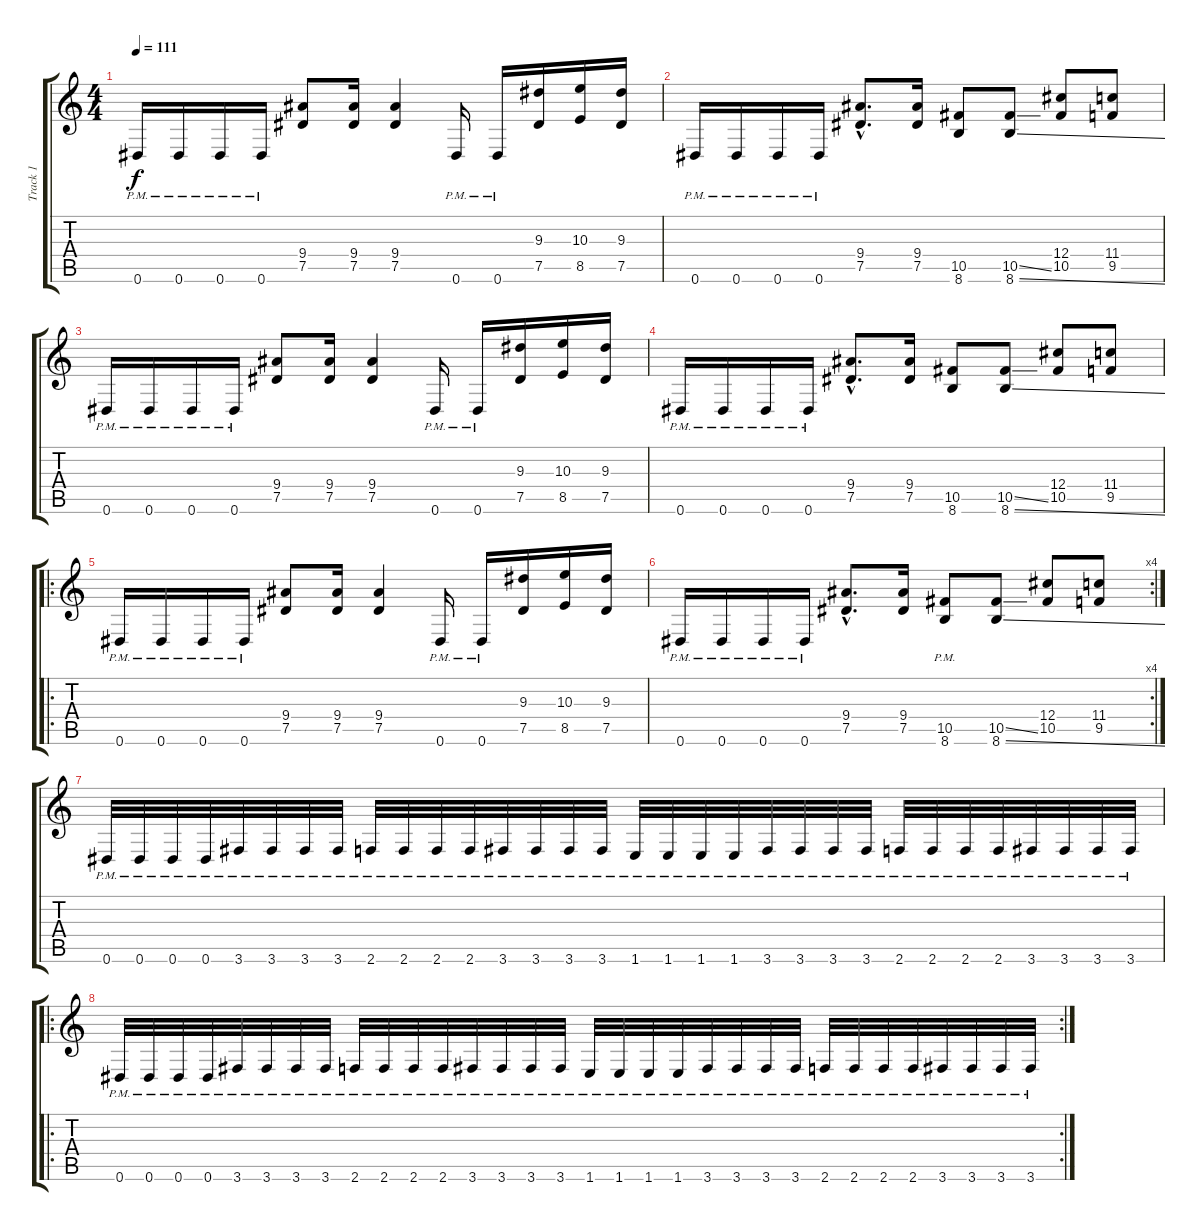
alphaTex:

\track ("Track 1" "Track 1") {instrument distortionguitar}
\staff {score tabs}
\tuning (Eb4 Bb3 Gb3 Db3 Ab2 Eb2) {hide}
\ts (4 4)
\tempo 111
\clef g2
\ks c
0.6{pm}.16{dy f instrument distortionguitar} 0.6{pm}.16 0.6{pm}.16 0.6{pm}.16 (9.4 7.5).8 (9.4 7.5).16 (9.4 7.5).4 0.6{pm}.16 0.6{pm}.16 (9.3 7.5).16 (10.3 8.5).16 (9.3 7.5).16 |
0.6{pm}.16 0.6{pm}.16 0.6{pm}.16 0.6{pm}.16 (9.4{hac} 7.5{hac}).8{d} (9.4 7.5).16 (10.5 8.6).8 (10.5{ss} 8.6{ss}).8 (12.4 10.5).8 (11.4 9.5).8 |
0.6{pm}.16 0.6{pm}.16 0.6{pm}.16 0.6{pm}.16 (9.4 7.5).8 (9.4 7.5).16 (9.4 7.5).4 0.6{pm}.16 0.6{pm}.16 (9.3 7.5).16 (10.3 8.5).16 (9.3 7.5).16 |
0.6{pm}.16 0.6{pm}.16 0.6{pm}.16 0.6{pm}.16 (9.4{hac} 7.5{hac}).8{d} (9.4 7.5).16 (10.5 8.6).8 (10.5{ss} 8.6{ss}).8 (12.4 10.5).8 (11.4 9.5).8 |
\ro
0.6{pm}.16 0.6{pm}.16 0.6{pm}.16 0.6{pm}.16 (9.4 7.5).8 (9.4 7.5).16 (9.4 7.5).4 0.6{pm}.16 0.6{pm}.16 (9.3 7.5).16 (10.3 8.5).16 (9.3 7.5).16 |
\rc 4
0.6{pm}.16 0.6{pm}.16 0.6{pm}.16 0.6{pm}.16 (9.4{hac} 7.5{hac}).8{d} (9.4 7.5).16 (10.5 8.6{pm}).8 (10.5{ss} 8.6{ss}).8 (12.4 10.5).8 (11.4 9.5).8 |
0.6{pm}.32 0.6{pm}.32 0.6{pm}.32 0.6{pm}.32 3.6{pm}.32 3.6{pm}.32 3.6{pm}.32 3.6{pm}.32 2.6{pm}.32 2.6{pm}.32 2.6{pm}.32 2.6{pm}.32 3.6{pm}.32 3.6{pm}.32 3.6{pm}.32 3.6{pm}.32 1.6{pm}.32 1.6{pm}.32 1.6{pm}.32 1.6{pm}.32 3.6{pm}.32 3.6{pm}.32 3.6{pm}.32 3.6{pm}.32 2.6{pm}.32 2.6{pm}.32 2.6{pm}.32 2.6{pm}.32 3.6{pm}.32 3.6{pm}.32 3.6{pm}.32 3.6{pm}.32 |
\ro
\rc 2
0.6{pm}.32 0.6{pm}.32 0.6{pm}.32 0.6{pm}.32 3.6{pm}.32 3.6{pm}.32 3.6{pm}.32 3.6{pm}.32 2.6{pm}.32 2.6{pm}.32 2.6{pm}.32 2.6{pm}.32 3.6{pm}.32 3.6{pm}.32 3.6{pm}.32 3.6{pm}.32 1.6{pm}.32 1.6{pm}.32 1.6{pm}.32 1.6{pm}.32 3.6{pm}.32 3.6{pm}.32 3.6{pm}.32 3.6{pm}.32 2.6{pm}.32 2.6{pm}.32 2.6{pm}.32 2.6{pm}.32 3.6{pm}.32 3.6{pm}.32 3.6{pm}.32 3.6{pm}.32
